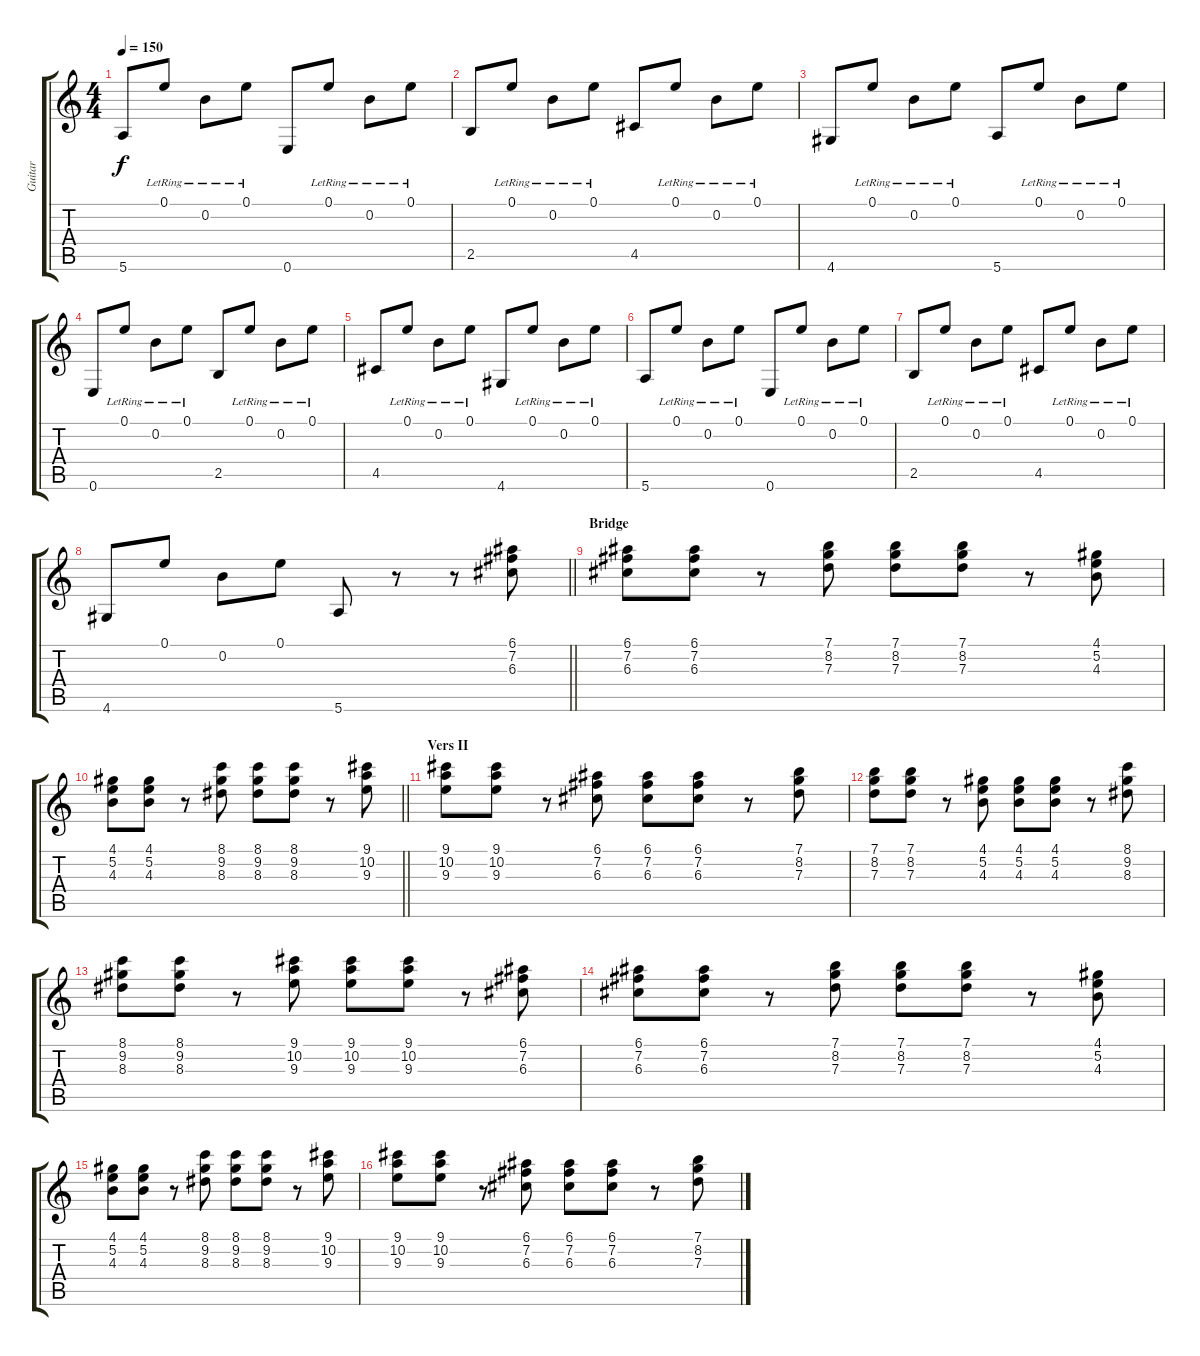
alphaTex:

\track ("Guitar" "Guitar") {instrument distortionguitar}
\staff {score tabs}
\tuning (E4 B3 G3 D3 A2 E2) {hide}
\ts (4 4)
\tempo 150
\clef g2
\ks c
5.6.8{dy f} 0.1{lr}.8 0.2{lr}.8 0.1{lr}.8 0.6.8 0.1{lr}.8 0.2{lr}.8 0.1{lr}.8 |
2.5.8 0.1{lr}.8 0.2{lr}.8 0.1{lr}.8 4.5.8 0.1{lr}.8 0.2{lr}.8 0.1{lr}.8 |
4.6.8 0.1{lr}.8 0.2{lr}.8 0.1{lr}.8 5.6.8 0.1{lr}.8 0.2{lr}.8 0.1{lr}.8 |
0.6.8 0.1{lr}.8 0.2{lr}.8 0.1{lr}.8 2.5.8 0.1{lr}.8 0.2{lr}.8 0.1{lr}.8 |
4.5.8 0.1{lr}.8 0.2{lr}.8 0.1{lr}.8 4.6.8 0.1{lr}.8 0.2{lr}.8 0.1{lr}.8 |
5.6.8 0.1{lr}.8 0.2{lr}.8 0.1{lr}.8 0.6.8 0.1{lr}.8 0.2{lr}.8 0.1{lr}.8 |
2.5.8 0.1{lr}.8 0.2{lr}.8 0.1{lr}.8 4.5.8 0.1{lr}.8 0.2{lr}.8 0.1{lr}.8 |
\barLineRight lightlight
4.6.8 0.1.8 0.2.8 0.1.8 5.6.8 r.8 r.8 (6.1 7.2 6.3).8 |
\section ("" "Bridge")
(6.1 7.2 6.3).8 (6.1 7.2 6.3).8 r.8 (7.1 8.2 7.3).8 (7.1 8.2 7.3).8 (7.1 8.2 7.3).8 r.8 (4.1 5.2 4.3).8 |
\barLineRight lightlight
(4.1 5.2 4.3).8 (4.1 5.2 4.3).8 r.8 (8.1 9.2 8.3).8 (8.1 9.2 8.3).8 (8.1 9.2 8.3).8 r.8 (9.1 10.2 9.3).8 |
\section ("" "Vers II")
(9.1 10.2 9.3).8 (9.1 10.2 9.3).8 r.8 (6.1 7.2 6.3).8 (6.1 7.2 6.3).8 (6.1 7.2 6.3).8 r.8 (7.1 8.2 7.3).8 |
(7.1 8.2 7.3).8 (7.1 8.2 7.3).8 r.8 (4.1 5.2 4.3).8 (4.1 5.2 4.3).8 (4.1 5.2 4.3).8 r.8 (8.1 9.2 8.3).8 |
(8.1 9.2 8.3).8 (8.1 9.2 8.3).8 r.8 (9.1 10.2 9.3).8 (9.1 10.2 9.3).8 (9.1 10.2 9.3).8 r.8 (6.1 7.2 6.3).8 |
(6.1 7.2 6.3).8 (6.1 7.2 6.3).8 r.8 (7.1 8.2 7.3).8 (7.1 8.2 7.3).8 (7.1 8.2 7.3).8 r.8 (4.1 5.2 4.3).8 |
(4.1 5.2 4.3).8 (4.1 5.2 4.3).8 r.8 (8.1 9.2 8.3).8 (8.1 9.2 8.3).8 (8.1 9.2 8.3).8 r.8 (9.1 10.2 9.3).8 |
(9.1 10.2 9.3).8 (9.1 10.2 9.3).8 r.8 (6.1 7.2 6.3).8 (6.1 7.2 6.3).8 (6.1 7.2 6.3).8 r.8 (7.1 8.2 7.3).8
